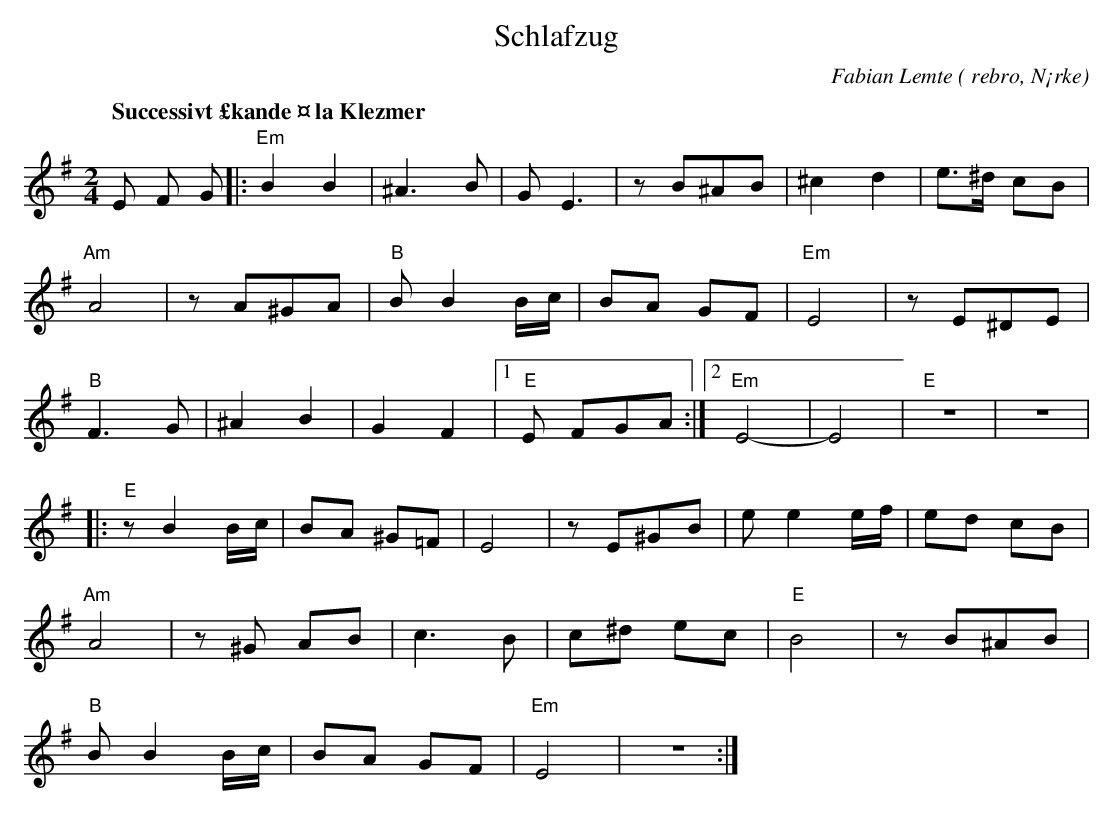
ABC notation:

X:1
T:Schlafzug
O: rebro, N¡rke
C:Fabian Lemte
Q:"Successivt £kande ¤ la Klezmer"
M:2/4
L:1/8
K:Em
E F G |:"Em" B2 B2 | ^A3B | GE3 | zB^AB | ^c2 d2 | e>^d cB |
"Am" A4 | zA^GA |"B" B B2 B/2c/2 | BA GF |"Em" E4 | zE^DE |
"B" F3G | ^A2 B2 | G2 F2 |1"E" E FGA :|2"Em" E4- | E4 |"E" z4 | z4 |
|:"E" zB2 B/2c/2 | BA ^G=F | E4 | zE^GB | e e2 e/2f/2| ed cB |
"Am" A4 | z^G AB | c3B | c^d ec |"E" B4 | zB^AB |
"B" B B2 B/2c/2 | BA GF |"Em" E4 | z4 :|
